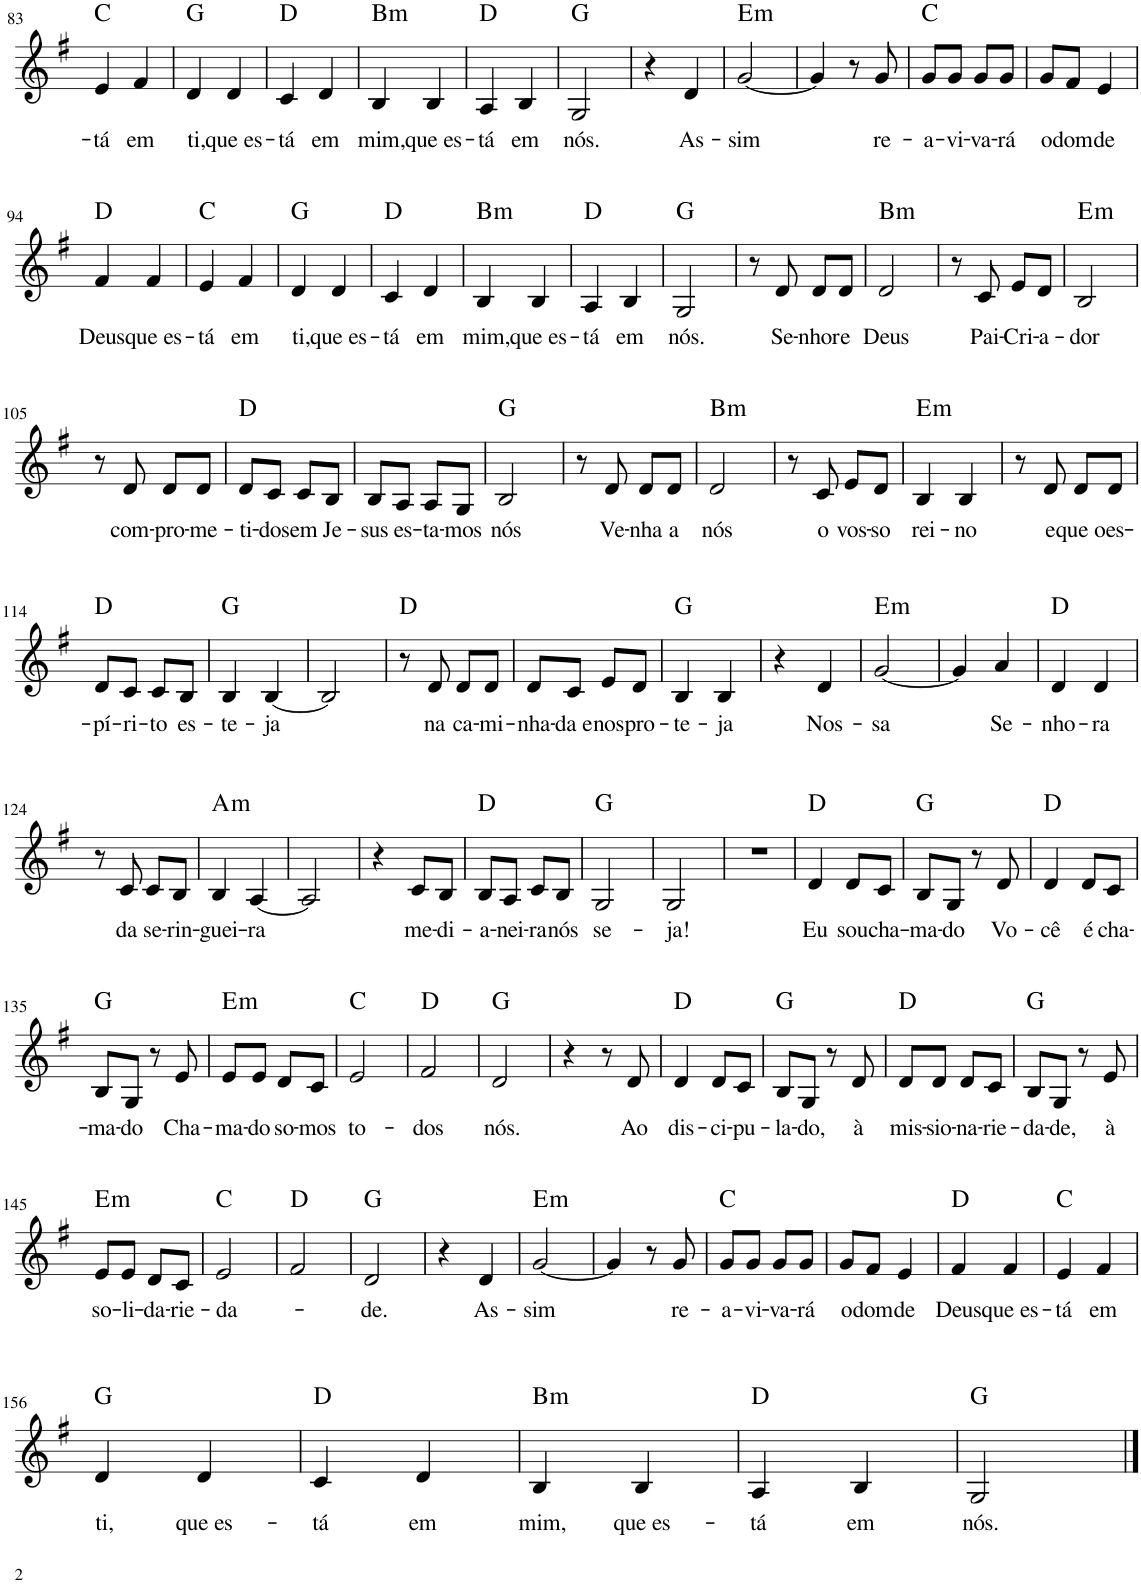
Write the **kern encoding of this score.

**kern	**text	**harte
*part1	*part1	*part1
*staff1	*staff1	*
*I"Voz	*	*
*I'Vo.	*	*
!!LO:PB:g=z
*clefG2	*	*
*k[f#]	*	*
*M2/4	*	*
=83	=83	=83
!	!LO:LY:b	!
4e/	-tá	C:maj
!	!LO:LY:b	!
4f#/	em	.
=84	=84	=84
!	!LO:LY:b	!
4d/	ti,	G:maj
!	!LO:LY:b	!
4d/	que es-	.
=85	=85	=85
!	!LO:LY:b	!
4c/	-tá	D:maj
!	!LO:LY:b	!
4d/	em	.
=86	=86	=86
!	!LO:LY:b	!LO:H:kt=m
4B/	mim,	B:min
!	!LO:LY:b	!
4B/	que es-	.
=87	=87	=87
!	!LO:LY:b	!
4A/	-tá	D:maj
!	!LO:LY:b	!
4B/	em	.
=88	=88	=88
!	!LO:LY:b	!
2G/	nós.	G:maj
=89	=89	=89
4r	.	.
!	!LO:LY:b	!
4d/	As-	.
=90	=90	=90
!	!LO:LY:b	!LO:H:kt=m
[2g/	-sim	E:min
=91	=91	=91
4g/]	.	.
8r	.	.
!	!LO:LY:b	!
8g/	re-	.
=92	=92	=92
!	!LO:LY:b	!
8g/L	-a-	C:maj
!	!LO:LY:b	!
8g/J	-vi-	.
!	!LO:LY:b	!
8g/L	-va-	.
!	!LO:LY:b	!
8g/J	-rá	.
=93	=93	=93
!	!LO:LY:b	!
8g/L	o	.
!	!LO:LY:b	!
8f#/J	dom	.
!	!LO:LY:b	!
4e/	de	.
!!LO:LB:g=z
=94	=94	=94
!	!LO:LY:b	!
4f#/	Deus	D:maj
!	!LO:LY:b	!
4f#/	que es-	.
=95	=95	=95
!	!LO:LY:b	!
4e/	-tá	C:maj
!	!LO:LY:b	!
4f#/	em	.
=96	=96	=96
!	!LO:LY:b	!
4d/	ti,	G:maj
!	!LO:LY:b	!
4d/	que es-	.
=97	=97	=97
!	!LO:LY:b	!
4c/	-tá	D:maj
!	!LO:LY:b	!
4d/	em	.
=98	=98	=98
!	!LO:LY:b	!LO:H:kt=m
4B/	mim,	B:min
!	!LO:LY:b	!
4B/	que es-	.
=99	=99	=99
!	!LO:LY:b	!
4A/	-tá	D:maj
!	!LO:LY:b	!
4B/	em	.
=100	=100	=100
!	!LO:LY:b	!
2G/	nós.	G:maj
=101	=101	=101
8r	.	.
!	!LO:LY:b	!
8d/	Se-	.
!	!LO:LY:b	!
8d/L	-nhor	.
!	!LO:LY:b	!
8d/J	e	.
=102	=102	=102
!	!LO:LY:b	!LO:H:kt=m
2d/	Deus	B:min
=103	=103	=103
8r	.	.
!	!LO:LY:b	!
8c/	Pai-	.
!	!LO:LY:b	!
8e/L	-Cri-	.
!	!LO:LY:b	!
8d/J	-a-	.
=104	=104	=104
!	!LO:LY:b	!LO:H:kt=m
2B/	-dor	E:min
!!LO:LB:g=z
=105	=105	=105
8r	.	.
!	!LO:LY:b	!
8d/	com-	.
!	!LO:LY:b	!
8d/L	-pro-	.
!	!LO:LY:b	!
8d/J	-me-	.
=106	=106	=106
!	!LO:LY:b	!
8d/L	-ti-	D:maj
!	!LO:LY:b	!
8c/J	-dos	.
!	!LO:LY:b	!
8c/L	em	.
!	!LO:LY:b	!
8B/J	Je-	.
=107	=107	=107
!	!LO:LY:b	!
8B/L	-sus	.
!	!LO:LY:b	!
8A/J	es-	.
!	!LO:LY:b	!
8A/L	-ta-	.
!	!LO:LY:b	!
8G/J	-mos	.
=108	=108	=108
!	!LO:LY:b	!
2B/	nós	G:maj
=109	=109	=109
8r	.	.
!	!LO:LY:b	!
8d/	Ve-	.
!	!LO:LY:b	!
8d/L	-nha	.
!	!LO:LY:b	!
8d/J	a	.
=110	=110	=110
!	!LO:LY:b	!LO:H:kt=m
2d/	nós	B:min
=111	=111	=111
8r	.	.
!	!LO:LY:b	!
8c/	o	.
!	!LO:LY:b	!
8e/L	vos-	.
!	!LO:LY:b	!
8d/J	-so	.
=112	=112	=112
!	!LO:LY:b	!LO:H:kt=m
4B/	rei-	E:min
!	!LO:LY:b	!
4B/	-no	.
=113	=113	=113
8r	.	.
!	!LO:LY:b	!
8d/	e	.
!	!LO:LY:b	!
8d/L	que o	.
!	!LO:LY:b	!
8d/J	es-	.
!!LO:LB:g=z
=114	=114	=114
!	!LO:LY:b	!
8d/L	-pí-	D:maj
!	!LO:LY:b	!
8c/J	-ri-	.
!	!LO:LY:b	!
8c/L	-to	.
!	!LO:LY:b	!
8B/J	es-	.
=115	=115	=115
!	!LO:LY:b	!
4B/	-te-	G:maj
!	!LO:LY:b	!
[4B/	-ja	.
=116	=116	=116
2B/]	.	.
=117	=117	=117
8r	.	D:maj
!	!LO:LY:b	!
8d/	na	.
!	!LO:LY:b	!
8d/L	ca-	.
!	!LO:LY:b	!
8d/J	-mi-	.
=118	=118	=118
!	!LO:LY:b	!
8d/L	-nha-	.
!	!LO:LY:b	!
8c/J	-da e	.
!	!LO:LY:b	!
8e/L	nos	.
!	!LO:LY:b	!
8d/J	pro-	.
=119	=119	=119
!	!LO:LY:b	!
4B/	-te-	G:maj
!	!LO:LY:b	!
4B/	-ja	.
=120	=120	=120
4r	.	.
!	!LO:LY:b	!
4d/	Nos-	.
=121	=121	=121
!	!LO:LY:b	!LO:H:kt=m
[2g/	-sa	E:min
=122	=122	=122
4g/]	.	.
!	!LO:LY:b	!
4a/	Se-	.
=123	=123	=123
!	!LO:LY:b	!
4d/	-nho-	D:maj
!	!LO:LY:b	!
4d/	-ra	.
!!LO:LB:g=z
=124	=124	=124
8r	.	.
!	!LO:LY:b	!
8c/	da	.
!	!LO:LY:b	!
8c/L	se-	.
!	!LO:LY:b	!
8B/J	-rin-	.
=125	=125	=125
!	!LO:LY:b	!LO:H:kt=m
4B/	-guei-	A:min
!	!LO:LY:b	!
[4A/	-ra	.
=126	=126	=126
2A/]	.	.
=127	=127	=127
4r	.	.
!	!LO:LY:b	!
8c/L	me-	.
!	!LO:LY:b	!
8B/J	-di-	.
=128	=128	=128
!	!LO:LY:b	!
8B/L	-a-	D:maj
!	!LO:LY:b	!
8A/J	-nei-	.
!	!LO:LY:b	!
8c/L	-ra	.
!	!LO:LY:b	!
8B/J	nós	.
=129	=129	=129
!	!LO:LY:b	!
2G/	se-	G:maj
=130	=130	=130
!	!LO:LY:b	!
2G/	-ja!	.
=131	=131	=131
2r	.	.
=132	=132	=132
!	!LO:LY:b	!
4d/	Eu	D:maj
!	!LO:LY:b	!
8d/L	sou	.
!	!LO:LY:b	!
8c/J	cha-	.
=133	=133	=133
!	!LO:LY:b	!
8B/L	-ma-	G:maj
!	!LO:LY:b	!
8G/J	-do	.
8r	.	.
!	!LO:LY:b	!
8d/	Vo-	.
=134	=134	=134
!	!LO:LY:b	!
4d/	-cê	D:maj
!	!LO:LY:b	!
8d/L	é	.
!	!LO:LY:b	!
8c/J	cha-	.
!!LO:LB:g=z
=135	=135	=135
!	!LO:LY:b	!
8B/L	-ma-	G:maj
!	!LO:LY:b	!
8G/J	-do	.
8r	.	.
!	!LO:LY:b	!
8e/	Cha-	.
=136	=136	=136
!	!LO:LY:b	!LO:H:kt=m
8e/L	-ma-	E:min
!	!LO:LY:b	!
8e/J	-do	.
!	!LO:LY:b	!
8d/L	so-	.
!	!LO:LY:b	!
8c/J	-mos	.
=137	=137	=137
!	!LO:LY:b	!
2e/	to-	C:maj
=138	=138	=138
!	!LO:LY:b	!
2f#/	-dos	D:maj
=139	=139	=139
!	!LO:LY:b	!
2d/	nós.	G:maj
=140	=140	=140
4r	.	.
8r	.	.
!	!LO:LY:b	!
8d/	Ao	.
=141	=141	=141
!	!LO:LY:b	!
4d/	dis-	D:maj
!	!LO:LY:b	!
8d/L	-ci-	.
!	!LO:LY:b	!
8c/J	-pu-	.
=142	=142	=142
!	!LO:LY:b	!
8B/L	-la-	G:maj
!	!LO:LY:b	!
8G/J	-do,	.
8r	.	.
!	!LO:LY:b	!
8d/	à	.
=143	=143	=143
!	!LO:LY:b	!
8d/L	mis-	D:maj
!	!LO:LY:b	!
8d/J	-sio-	.
!	!LO:LY:b	!
8d/L	-na-	.
!	!LO:LY:b	!
8c/J	-rie-	.
=144	=144	=144
!	!LO:LY:b	!
8B/L	-da-	G:maj
!	!LO:LY:b	!
8G/J	-de,	.
8r	.	.
!	!LO:LY:b	!
8e/	à	.
!!LO:LB:g=z
=145	=145	=145
!	!LO:LY:b	!LO:H:kt=m
8e/L	so-	E:min
!	!LO:LY:b	!
8e/J	-li-	.
!	!LO:LY:b	!
8d/L	-da-	.
!	!LO:LY:b	!
8c/J	-rie-	.
=146	=146	=146
!	!LO:LY:b	!
2e/	-da-	C:maj
=147	=147	=147
2f#/	.	D:maj
=148	=148	=148
!	!LO:LY:b	!
2d/	-de.	G:maj
=149	=149	=149
4r	.	.
!	!LO:LY:b	!
4d/	As-	.
=150	=150	=150
!	!LO:LY:b	!LO:H:kt=m
[2g/	-sim	E:min
=151	=151	=151
4g/]	.	.
8r	.	.
!	!LO:LY:b	!
8g/	re-	.
=152	=152	=152
!	!LO:LY:b	!
8g/L	-a-	C:maj
!	!LO:LY:b	!
8g/J	-vi-	.
!	!LO:LY:b	!
8g/L	-va-	.
!	!LO:LY:b	!
8g/J	-rá	.
=153	=153	=153
!	!LO:LY:b	!
8g/L	o	.
!	!LO:LY:b	!
8f#/J	dom	.
!	!LO:LY:b	!
4e/	de	.
=154	=154	=154
!	!LO:LY:b	!
4f#/	Deus	D:maj
!	!LO:LY:b	!
4f#/	que es-	.
=155	=155	=155
!	!LO:LY:b	!
4e/	-tá	C:maj
!	!LO:LY:b	!
4f#/	em	.
!!LO:LB:g=z
=156	=156	=156
!	!LO:LY:b	!
4d/	ti,	G:maj
!	!LO:LY:b	!
4d/	que es-	.
=157	=157	=157
!	!LO:LY:b	!
4c/	-tá	D:maj
!	!LO:LY:b	!
4d/	em	.
=158	=158	=158
!	!LO:LY:b	!LO:H:kt=m
4B/	mim,	B:min
!	!LO:LY:b	!
4B/	que es-	.
=159	=159	=159
!	!LO:LY:b	!
4A/	-tá	D:maj
!	!LO:LY:b	!
4B/	em	.
=160	=160	=160
!	!LO:LY:b	!
2G/	nós.	G:maj
==	==	==
*-	*-	*-
